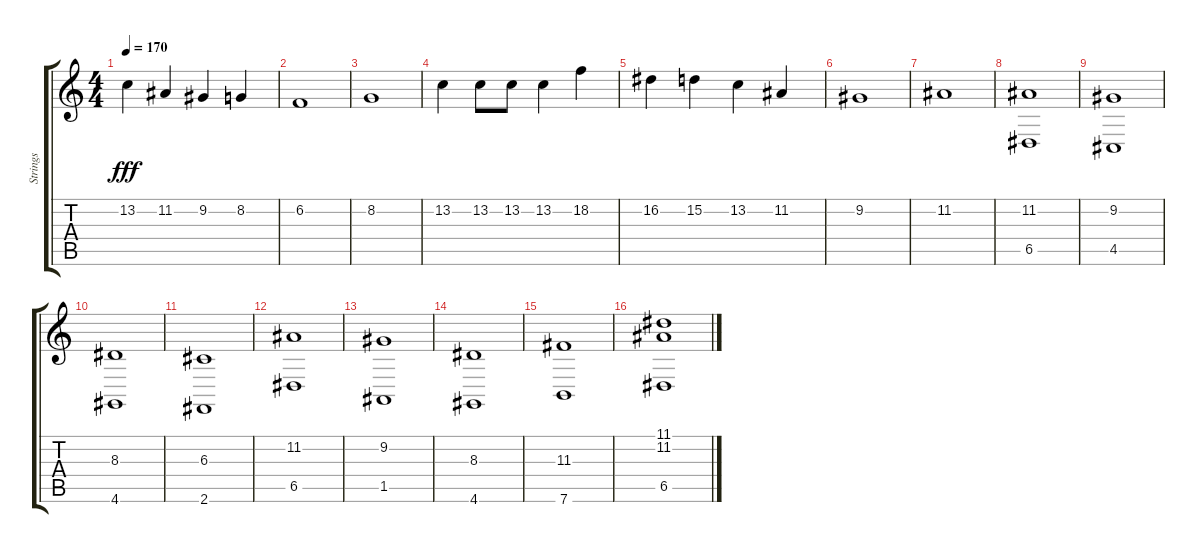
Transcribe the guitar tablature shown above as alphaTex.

\track ("Strings" "Strings") {instrument stringensemble1}
\staff {score tabs}
\tuning (E4 B3 G3 D3 A2 E2) {hide}
\ts (4 4)
\tempo 170
\clef g2
\ks c
13.2.4{dy fff} 11.2.4 9.2.4 8.2.4 |
6.2.1 |
8.2.1 |
13.2.4 13.2.8 13.2.8 13.2.4 18.2.4 |
16.2.4 15.2.4 13.2.4 11.2.4 |
9.2.1 |
11.2.1 |
(11.2 6.5).1 |
(9.2 4.5).1 |
(8.3 4.6).1 |
(6.3 2.6).1 |
(11.2 6.5).1 |
(9.2 1.5).1 |
(8.3 4.6).1 |
(11.3 7.6).1 |
(11.1 11.2 6.5).1
